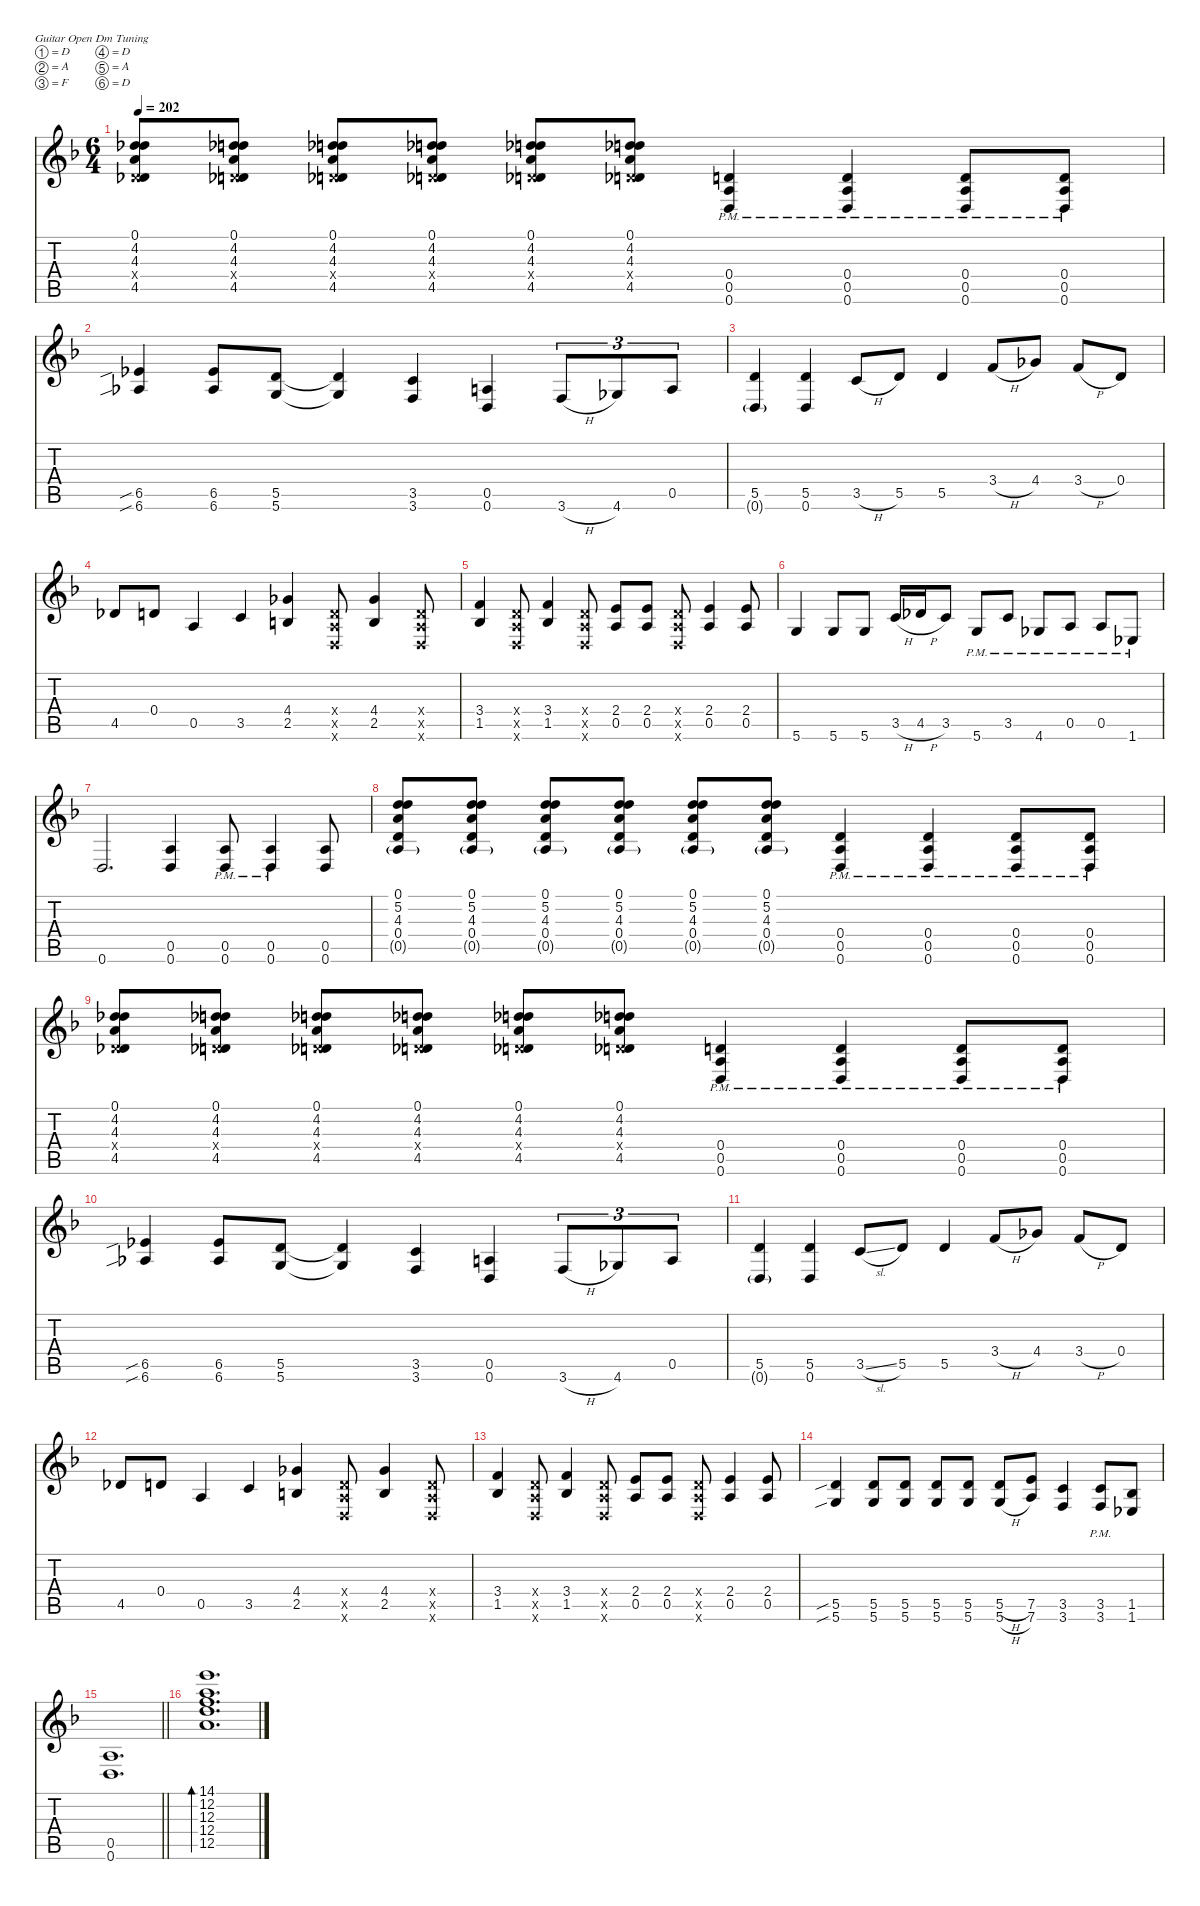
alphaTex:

\defaultSystemsLayout 4
\hideDynamics
\bracketExtendMode nobrackets
\singleTrackTrackNamePolicy hidden
\multiTrackTrackNamePolicy hidden
\firstSystemTrackNameMode fullname
\firstSystemTrackNameOrientation horizontal
\otherSystemsTrackNameOrientation horizontal
\track ("Mikael Akerfeldt" "dist.guit.") {defaultSystemsLayout 4 mute instrument distortionguitar}
\staff {score tabs}
\tuning (D4 A3 F3 D3 A2 D2)
\ts (6 4)
\tempo 202
\clef g2
\ks dminor
(0.1{acc forcenatural} 4.2{acc b} 4.3{acc forcenatural} 0.4{x acc forcenatural} 4.5{acc b}).8{dy f beam Up} (0.1{acc forcenatural} 4.2{acc b} 4.3{acc forcenatural} 0.4{x acc forcenatural} 4.5{acc b}).8{beam Up} (0.1{acc forcenatural} 4.2{acc b} 4.3{acc forcenatural} 0.4{x acc forcenatural} 4.5{acc b}).8{beam Up} (0.1{acc forcenatural} 4.2{acc b} 4.3{acc forcenatural} 0.4{x acc forcenatural} 4.5{acc b}).8{beam Up} (0.1{acc forcenatural} 4.2{acc b} 4.3{acc forcenatural} 0.4{x acc forcenatural} 4.5{acc b}).8{beam Up} (0.1{acc forcenatural} 4.2{acc b} 4.3{acc forcenatural} 0.4{x acc forcenatural} 4.5{acc b}).8{beam Up} (0.4{pm acc forcenatural} 0.5{pm acc forcenatural} 0.6{pm acc forcenatural}).4{beam Up} (0.4{pm acc forcenatural} 0.5{pm acc forcenatural} 0.6{pm acc forcenatural}).4{beam Up} (0.4{pm acc forcenatural} 0.5{pm acc forcenatural} 0.6{pm acc forcenatural}).8{beam Up} (0.4{pm acc forcenatural} 0.5{pm acc forcenatural} 0.6{pm acc forcenatural}).8{beam Up} |
(6.5{sib acc b} 6.6{sib acc b}).4{beam Up} (6.5{acc b} 6.6{acc b}).8{beam Up} (5.5{acc forcenatural} 5.6{acc forcenatural}).8{beam Up} (5.5{t acc forcenatural} 5.6{t acc forcenatural}).4{beam Up} (3.5{acc forcenatural} 3.6{acc forcenatural}).4{beam Up} (0.5{acc forcenatural} 0.6{acc forcenatural}).4{beam Up} 3.6{h acc forcenatural}.8{tu (3 2) beam Up} 4.6{acc b}.8{tu (3 2) beam Up} 0.5{acc forcenatural}.8{tu (3 2) beam Up} |
(5.5{acc forcenatural} 0.6{g acc forcenatural}).4{beam Up} (5.5{acc forcenatural} 0.6{acc forcenatural}).4{beam Up} 3.5{h acc forcenatural}.8{beam Up} 5.5{acc forcenatural}.8{beam Up} 5.5{acc forcenatural}.4{beam Up} 3.4{h acc forcenatural}.8{beam Up} 4.4{acc b}.8{beam Up} 3.4{h acc forcenatural}.8{beam Up} 0.4{acc forcenatural}.8{beam Up} |
4.5{acc b}.8{beam Up} 0.4{acc forcenatural}.8{beam Up} 0.5{acc forcenatural}.4{beam Up} 3.5{acc forcenatural}.4{beam Up} (4.4{acc b} 2.5{acc forcenatural}).4{beam Up} (0.4{x acc forcenatural} 0.5{x acc forcenatural} 0.6{x acc forcenatural}).8{beam Up} (4.4{acc b} 2.5{acc forcenatural}).4{beam Up} (0.4{x acc forcenatural} 0.5{x acc forcenatural} 0.6{x acc forcenatural}).8{beam Up} |
(3.4{acc forcenatural} 1.5{acc b}).4{beam Up} (0.4{x acc forcenatural} 0.5{x acc forcenatural} 0.6{x acc forcenatural}).8{beam Up} (3.4{acc forcenatural} 1.5{acc b}).4{beam Up} (0.4{x acc forcenatural} 0.5{x acc forcenatural} 0.6{x acc forcenatural}).8{beam Up} (2.4{acc forcenatural} 0.5{acc forcenatural}).8{beam Up} (2.4{acc forcenatural} 0.5{acc forcenatural}).8{beam Up} (0.4{x acc forcenatural} 0.5{x acc forcenatural} 0.6{x acc forcenatural}).8{beam Up} (2.4{acc forcenatural} 0.5{acc forcenatural}).4{beam Up} (2.4{acc forcenatural} 0.5{acc forcenatural}).8{beam Up} |
5.6{acc forcenatural}.4{beam Up} 5.6{acc forcenatural}.8{beam Up} 5.6{acc forcenatural}.8{beam Up} 3.5{h acc forcenatural}.16{beam Up} 4.5{h acc b}.16{beam Up} 3.5{acc forcenatural}.8{beam Up} 5.6{pm acc forcenatural}.8{beam Up} 3.5{pm acc forcenatural}.8{beam Up} 4.6{pm acc b}.8{beam Up} 0.5{pm acc forcenatural}.8{beam Up} 0.5{pm acc forcenatural}.8{beam Up} 1.6{pm acc b}.8{beam Up} |
0.6{acc forcenatural}.2{d beam Up} (0.5{acc forcenatural} 0.6{acc forcenatural}).4{beam Up} (0.5{pm acc forcenatural} 0.6{pm acc forcenatural}).8{beam Up} (0.5{pm acc forcenatural} 0.6{pm acc forcenatural}).4{beam Up} (0.5{acc forcenatural} 0.6{acc forcenatural}).8{beam Up} |
(0.1{acc forcenatural} 5.2{acc forcenatural} 4.3{acc forcenatural} 0.4{acc forcenatural} 0.5{g acc forcenatural}).8{beam Up} (0.1{acc forcenatural} 5.2{acc forcenatural} 4.3{acc forcenatural} 0.4{acc forcenatural} 0.5{g acc forcenatural}).8{beam Up} (0.1{acc forcenatural} 5.2{acc forcenatural} 4.3{acc forcenatural} 0.4{acc forcenatural} 0.5{g acc forcenatural}).8{beam Up} (0.1{acc forcenatural} 5.2{acc forcenatural} 4.3{acc forcenatural} 0.4{acc forcenatural} 0.5{g acc forcenatural}).8{beam Up} (0.1{acc forcenatural} 5.2{acc forcenatural} 4.3{acc forcenatural} 0.4{acc forcenatural} 0.5{g acc forcenatural}).8{beam Up} (0.1{acc forcenatural} 5.2{acc forcenatural} 4.3{acc forcenatural} 0.4{acc forcenatural} 0.5{g acc forcenatural}).8{beam Up} (0.4{pm acc forcenatural} 0.5{pm acc forcenatural} 0.6{pm acc forcenatural}).4{beam Up} (0.4{pm acc forcenatural} 0.5{pm acc forcenatural} 0.6{pm acc forcenatural}).4{beam Up} (0.4{pm acc forcenatural} 0.5{pm acc forcenatural} 0.6{pm acc forcenatural}).8{beam Up} (0.4{pm acc forcenatural} 0.5{pm acc forcenatural} 0.6{pm acc forcenatural}).8{beam Up} |
(0.1{acc forcenatural} 4.2{acc b} 4.3{acc forcenatural} 0.4{x acc forcenatural} 4.5{acc b}).8{beam Up} (0.1{acc forcenatural} 4.2{acc b} 4.3{acc forcenatural} 0.4{x acc forcenatural} 4.5{acc b}).8{beam Up} (0.1{acc forcenatural} 4.2{acc b} 4.3{acc forcenatural} 0.4{x acc forcenatural} 4.5{acc b}).8{beam Up} (0.1{acc forcenatural} 4.2{acc b} 4.3{acc forcenatural} 0.4{x acc forcenatural} 4.5{acc b}).8{beam Up} (0.1{acc forcenatural} 4.2{acc b} 4.3{acc forcenatural} 0.4{x acc forcenatural} 4.5{acc b}).8{beam Up} (0.1{acc forcenatural} 4.2{acc b} 4.3{acc forcenatural} 0.4{x acc forcenatural} 4.5{acc b}).8{beam Up} (0.4{pm acc forcenatural} 0.5{pm acc forcenatural} 0.6{pm acc forcenatural}).4{beam Up} (0.4{pm acc forcenatural} 0.5{pm acc forcenatural} 0.6{pm acc forcenatural}).4{beam Up} (0.4{pm acc forcenatural} 0.5{pm acc forcenatural} 0.6{pm acc forcenatural}).8{beam Up} (0.4{pm acc forcenatural} 0.5{pm acc forcenatural} 0.6{pm acc forcenatural}).8{beam Up} |
(6.5{sib acc b} 6.6{sib acc b}).4{beam Up} (6.5{acc b} 6.6{acc b}).8{beam Up} (5.5{acc forcenatural} 5.6{acc forcenatural}).8{beam Up} (5.5{t acc forcenatural} 5.6{t acc forcenatural}).4{beam Up} (3.5{acc forcenatural} 3.6{acc forcenatural}).4{beam Up} (0.5{acc forcenatural} 0.6{acc forcenatural}).4{beam Up} 3.6{h acc forcenatural}.8{tu (3 2) beam Up} 4.6{acc b}.8{tu (3 2) beam Up} 0.5{acc forcenatural}.8{tu (3 2) beam Up} |
(5.5{acc forcenatural} 0.6{g acc forcenatural}).4{beam Up} (5.5{acc forcenatural} 0.6{acc forcenatural}).4{beam Up} 3.5{sl acc forcenatural}.8{beam Up} 5.5{acc forcenatural}.8{beam Up} 5.5{acc forcenatural}.4{beam Up} 3.4{h acc forcenatural}.8{beam Up} 4.4{acc b}.8{beam Up} 3.4{h acc forcenatural}.8{beam Up} 0.4{acc forcenatural}.8{beam Up} |
4.5{acc b}.8{beam Up} 0.4{acc forcenatural}.8{beam Up} 0.5{acc forcenatural}.4{beam Up} 3.5{acc forcenatural}.4{beam Up} (4.4{acc b} 2.5{acc forcenatural}).4{beam Up} (0.4{x acc forcenatural} 0.5{x acc forcenatural} 0.6{x acc forcenatural}).8{beam Up} (4.4{acc b} 2.5{acc forcenatural}).4{beam Up} (0.4{x acc forcenatural} 0.5{x acc forcenatural} 0.6{x acc forcenatural}).8{beam Up} |
(3.4{acc forcenatural} 1.5{acc b}).4{beam Up} (0.4{x acc forcenatural} 0.5{x acc forcenatural} 0.6{x acc forcenatural}).8{beam Up} (3.4{acc forcenatural} 1.5{acc b}).4{beam Up} (0.4{x acc forcenatural} 0.5{x acc forcenatural} 0.6{x acc forcenatural}).8{beam Up} (2.4{acc forcenatural} 0.5{acc forcenatural}).8{beam Up} (2.4{acc forcenatural} 0.5{acc forcenatural}).8{beam Up} (0.4{x acc forcenatural} 0.5{x acc forcenatural} 0.6{x acc forcenatural}).8{beam Up} (2.4{acc forcenatural} 0.5{acc forcenatural}).4{beam Up} (2.4{acc forcenatural} 0.5{acc forcenatural}).8{beam Up} |
(5.5{sib acc forcenatural} 5.6{sib acc forcenatural}).4{beam Up} (5.5{acc forcenatural} 5.6{acc forcenatural}).8{beam Up} (5.5{acc forcenatural} 5.6{acc forcenatural}).8{beam Up} (5.5{acc forcenatural} 5.6{acc forcenatural}).8{beam Up} (5.5{acc forcenatural} 5.6{acc forcenatural}).8{beam Up} (5.5{h acc forcenatural} 5.6{h acc forcenatural}).8{beam Up} (7.5{acc forcenatural} 7.6{acc forcenatural}).8{beam Up} (3.5{acc forcenatural} 3.6{acc forcenatural}).4{beam Up} (3.5{pm acc forcenatural} 3.6{pm acc forcenatural}).8{beam Up} (1.5{acc b} 1.6{acc b}).8{beam Up} |
\barLineRight lightlight
(0.5{acc forcenatural} 0.6{acc forcenatural}).1{d beam Up} |
(14.1{acc forcenatural} 12.2{acc forcenatural} 12.3{acc forcenatural} 12.4{acc forcenatural} 12.5{acc forcenatural}).1{d bd 240 dy mf instrument acousticguitarsteel beam Down}
